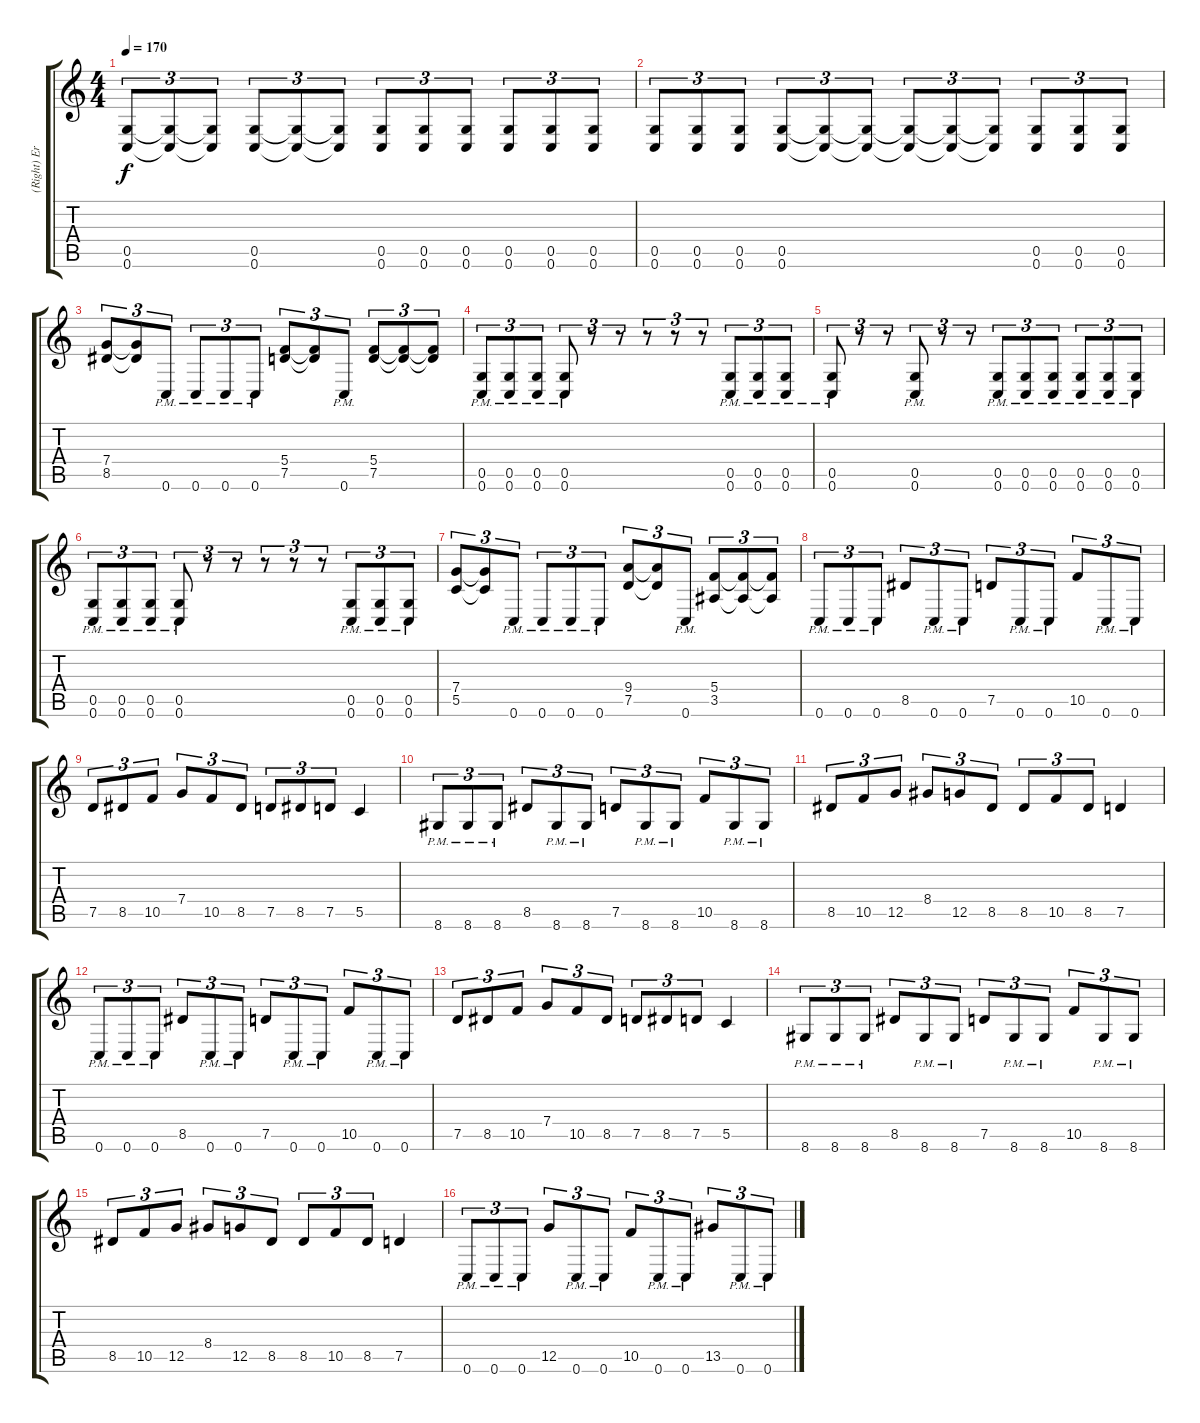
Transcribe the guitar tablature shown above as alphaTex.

\track ("(Right) Ernie" "(Right) Er") {instrument distortionguitar}
\staff {score tabs}
\tuning (D4 A3 F3 C3 G2 C2) {hide}
\ts (4 4)
\tempo 170
\clef g2
\ks c
(0.5 0.6).8{tu (3 2) dy f} (0.5{t} 0.6{t}).8{tu (3 2)} (0.5{t} 0.6{t}).8{tu (3 2)} (0.5 0.6).8{tu (3 2)} (0.5{t} 0.6{t}).8{tu (3 2)} (0.5{t} 0.6{t}).8{tu (3 2)} (0.5 0.6).8{tu (3 2)} (0.5 0.6).8{tu (3 2)} (0.5 0.6).8{tu (3 2)} (0.5 0.6).8{tu (3 2)} (0.5 0.6).8{tu (3 2)} (0.5 0.6).8{tu (3 2)} |
(0.5 0.6).8{tu (3 2)} (0.5 0.6).8{tu (3 2)} (0.5 0.6).8{tu (3 2)} (0.5 0.6).8{tu (3 2)} (0.5{t} 0.6{t}).8{tu (3 2)} (0.5{t} 0.6{t}).8{tu (3 2)} (0.5{t} 0.6{t}).8{tu (3 2)} (0.5{t} 0.6{t}).8{tu (3 2)} (0.5{t} 0.6{t}).8{tu (3 2)} (0.5 0.6).8{tu (3 2)} (0.5 0.6).8{tu (3 2)} (0.5 0.6).8{tu (3 2)} |
(7.4 8.5).8{tu (3 2)} (7.4{t} 8.5{t}).8{tu (3 2)} 0.6{pm}.8{tu (3 2)} 0.6{pm}.8{tu (3 2)} 0.6{pm}.8{tu (3 2)} 0.6{pm}.8{tu (3 2)} (5.4 7.5).8{tu (3 2)} (5.4{t} 7.5{t}).8{tu (3 2)} 0.6{pm}.8{tu (3 2)} (5.4 7.5).8{tu (3 2)} (5.4{t} 7.5{t}).8{tu (3 2)} (5.4{t} 7.5{t}).8{tu (3 2)} |
(0.5{pm} 0.6{pm}).8{tu (3 2)} (0.5{pm} 0.6{pm}).8{tu (3 2)} (0.5{pm} 0.6{pm}).8{tu (3 2)} (0.5{pm} 0.6{pm}).8{tu (3 2)} r.8{tu (3 2)} r.8{tu (3 2)} r.8{tu (3 2)} r.8{tu (3 2)} r.8{tu (3 2)} (0.5{pm} 0.6{pm}).8{tu (3 2)} (0.5{pm} 0.6{pm}).8{tu (3 2)} (0.5{pm} 0.6{pm}).8{tu (3 2)} |
(0.5{pm} 0.6{pm}).8{tu (3 2)} r.8{tu (3 2)} r.8{tu (3 2)} (0.5{pm} 0.6{pm}).8{tu (3 2)} r.8{tu (3 2)} r.8{tu (3 2)} (0.5{pm} 0.6{pm}).8{tu (3 2)} (0.5{pm} 0.6{pm}).8{tu (3 2)} (0.5{pm} 0.6{pm}).8{tu (3 2)} (0.5{pm} 0.6{pm}).8{tu (3 2)} (0.5{pm} 0.6{pm}).8{tu (3 2)} (0.5{pm} 0.6{pm}).8{tu (3 2)} |
(0.5{pm} 0.6{pm}).8{tu (3 2)} (0.5{pm} 0.6{pm}).8{tu (3 2)} (0.5{pm} 0.6{pm}).8{tu (3 2)} (0.5{pm} 0.6{pm}).8{tu (3 2)} r.8{tu (3 2)} r.8{tu (3 2)} r.8{tu (3 2)} r.8{tu (3 2)} r.8{tu (3 2)} (0.5{pm} 0.6{pm}).8{tu (3 2)} (0.5{pm} 0.6{pm}).8{tu (3 2)} (0.5{pm} 0.6{pm}).8{tu (3 2)} |
(7.4 5.5).8{tu (3 2)} (7.4{t} 5.5{t}).8{tu (3 2)} 0.6{pm}.8{tu (3 2)} 0.6{pm}.8{tu (3 2)} 0.6{pm}.8{tu (3 2)} 0.6{pm}.8{tu (3 2)} (9.4 7.5).8{tu (3 2)} (9.4{t} 7.5{t}).8{tu (3 2)} 0.6{pm}.8{tu (3 2)} (5.4 3.5).8{tu (3 2)} (5.4{t} 3.5{t}).8{tu (3 2)} (5.4{t} 3.5{t}).8{tu (3 2)} |
0.6{pm}.8{tu (3 2)} 0.6{pm}.8{tu (3 2)} 0.6{pm}.8{tu (3 2)} 8.5.8{tu (3 2)} 0.6{pm}.8{tu (3 2)} 0.6{pm}.8{tu (3 2)} 7.5.8{tu (3 2)} 0.6{pm}.8{tu (3 2)} 0.6{pm}.8{tu (3 2)} 10.5.8{tu (3 2)} 0.6{pm}.8{tu (3 2)} 0.6{pm}.8{tu (3 2)} |
7.5.8{tu (3 2)} 8.5.8{tu (3 2)} 10.5.8{tu (3 2)} 7.4.8{tu (3 2)} 10.5.8{tu (3 2)} 8.5.8{tu (3 2)} 7.5.8{tu (3 2)} 8.5.8{tu (3 2)} 7.5.8{tu (3 2)} 5.5.4 |
8.6{pm}.8{tu (3 2)} 8.6{pm}.8{tu (3 2)} 8.6{pm}.8{tu (3 2)} 8.5.8{tu (3 2)} 8.6{pm}.8{tu (3 2)} 8.6{pm}.8{tu (3 2)} 7.5.8{tu (3 2)} 8.6{pm}.8{tu (3 2)} 8.6{pm}.8{tu (3 2)} 10.5.8{tu (3 2)} 8.6{pm}.8{tu (3 2)} 8.6{pm}.8{tu (3 2)} |
8.5.8{tu (3 2)} 10.5.8{tu (3 2)} 12.5.8{tu (3 2)} 8.4.8{tu (3 2)} 12.5.8{tu (3 2)} 8.5.8{tu (3 2)} 8.5.8{tu (3 2)} 10.5.8{tu (3 2)} 8.5.8{tu (3 2)} 7.5.4 |
0.6{pm}.8{tu (3 2)} 0.6{pm}.8{tu (3 2)} 0.6{pm}.8{tu (3 2)} 8.5.8{tu (3 2)} 0.6{pm}.8{tu (3 2)} 0.6{pm}.8{tu (3 2)} 7.5.8{tu (3 2)} 0.6{pm}.8{tu (3 2)} 0.6{pm}.8{tu (3 2)} 10.5.8{tu (3 2)} 0.6{pm}.8{tu (3 2)} 0.6{pm}.8{tu (3 2)} |
7.5.8{tu (3 2)} 8.5.8{tu (3 2)} 10.5.8{tu (3 2)} 7.4.8{tu (3 2)} 10.5.8{tu (3 2)} 8.5.8{tu (3 2)} 7.5.8{tu (3 2)} 8.5.8{tu (3 2)} 7.5.8{tu (3 2)} 5.5.4 |
8.6{pm}.8{tu (3 2)} 8.6{pm}.8{tu (3 2)} 8.6{pm}.8{tu (3 2)} 8.5.8{tu (3 2)} 8.6{pm}.8{tu (3 2)} 8.6{pm}.8{tu (3 2)} 7.5.8{tu (3 2)} 8.6{pm}.8{tu (3 2)} 8.6{pm}.8{tu (3 2)} 10.5.8{tu (3 2)} 8.6{pm}.8{tu (3 2)} 8.6{pm}.8{tu (3 2)} |
8.5.8{tu (3 2)} 10.5.8{tu (3 2)} 12.5.8{tu (3 2)} 8.4.8{tu (3 2)} 12.5.8{tu (3 2)} 8.5.8{tu (3 2)} 8.5.8{tu (3 2)} 10.5.8{tu (3 2)} 8.5.8{tu (3 2)} 7.5.4 |
0.6{pm}.8{tu (3 2)} 0.6{pm}.8{tu (3 2)} 0.6{pm}.8{tu (3 2)} 12.5.8{tu (3 2)} 0.6{pm}.8{tu (3 2)} 0.6{pm}.8{tu (3 2)} 10.5.8{tu (3 2)} 0.6{pm}.8{tu (3 2)} 0.6{pm}.8{tu (3 2)} 13.5.8{tu (3 2)} 0.6{pm}.8{tu (3 2)} 0.6{pm}.8{tu (3 2)}
